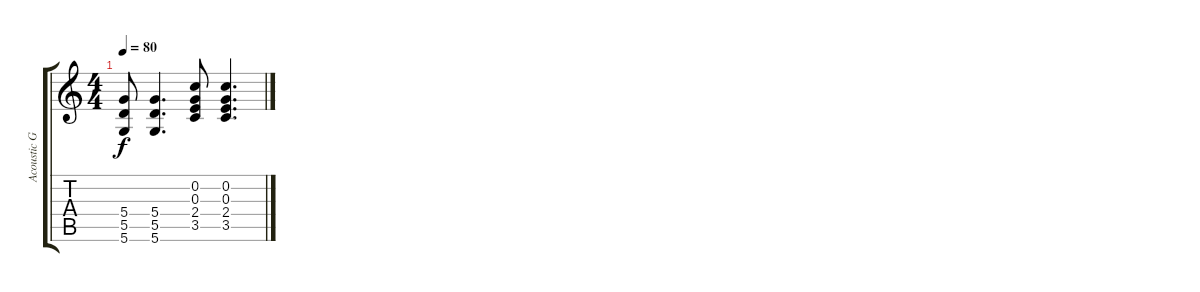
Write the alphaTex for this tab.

\track ("Acoustic Guitar" "Acoustic G") {instrument acousticguitarsteel}
\staff {score tabs}
\tuning (D4 C4 G3 D3 A2 D2) {hide}
\ts (4 4)
\tempo 80
\clef g2
\ks c
(5.4 5.5 5.6).8{dy f} (5.4 5.5 5.6).4{d} (0.2 0.3 2.4 3.5).8 (0.2 0.3 2.4 3.5).4{d}
